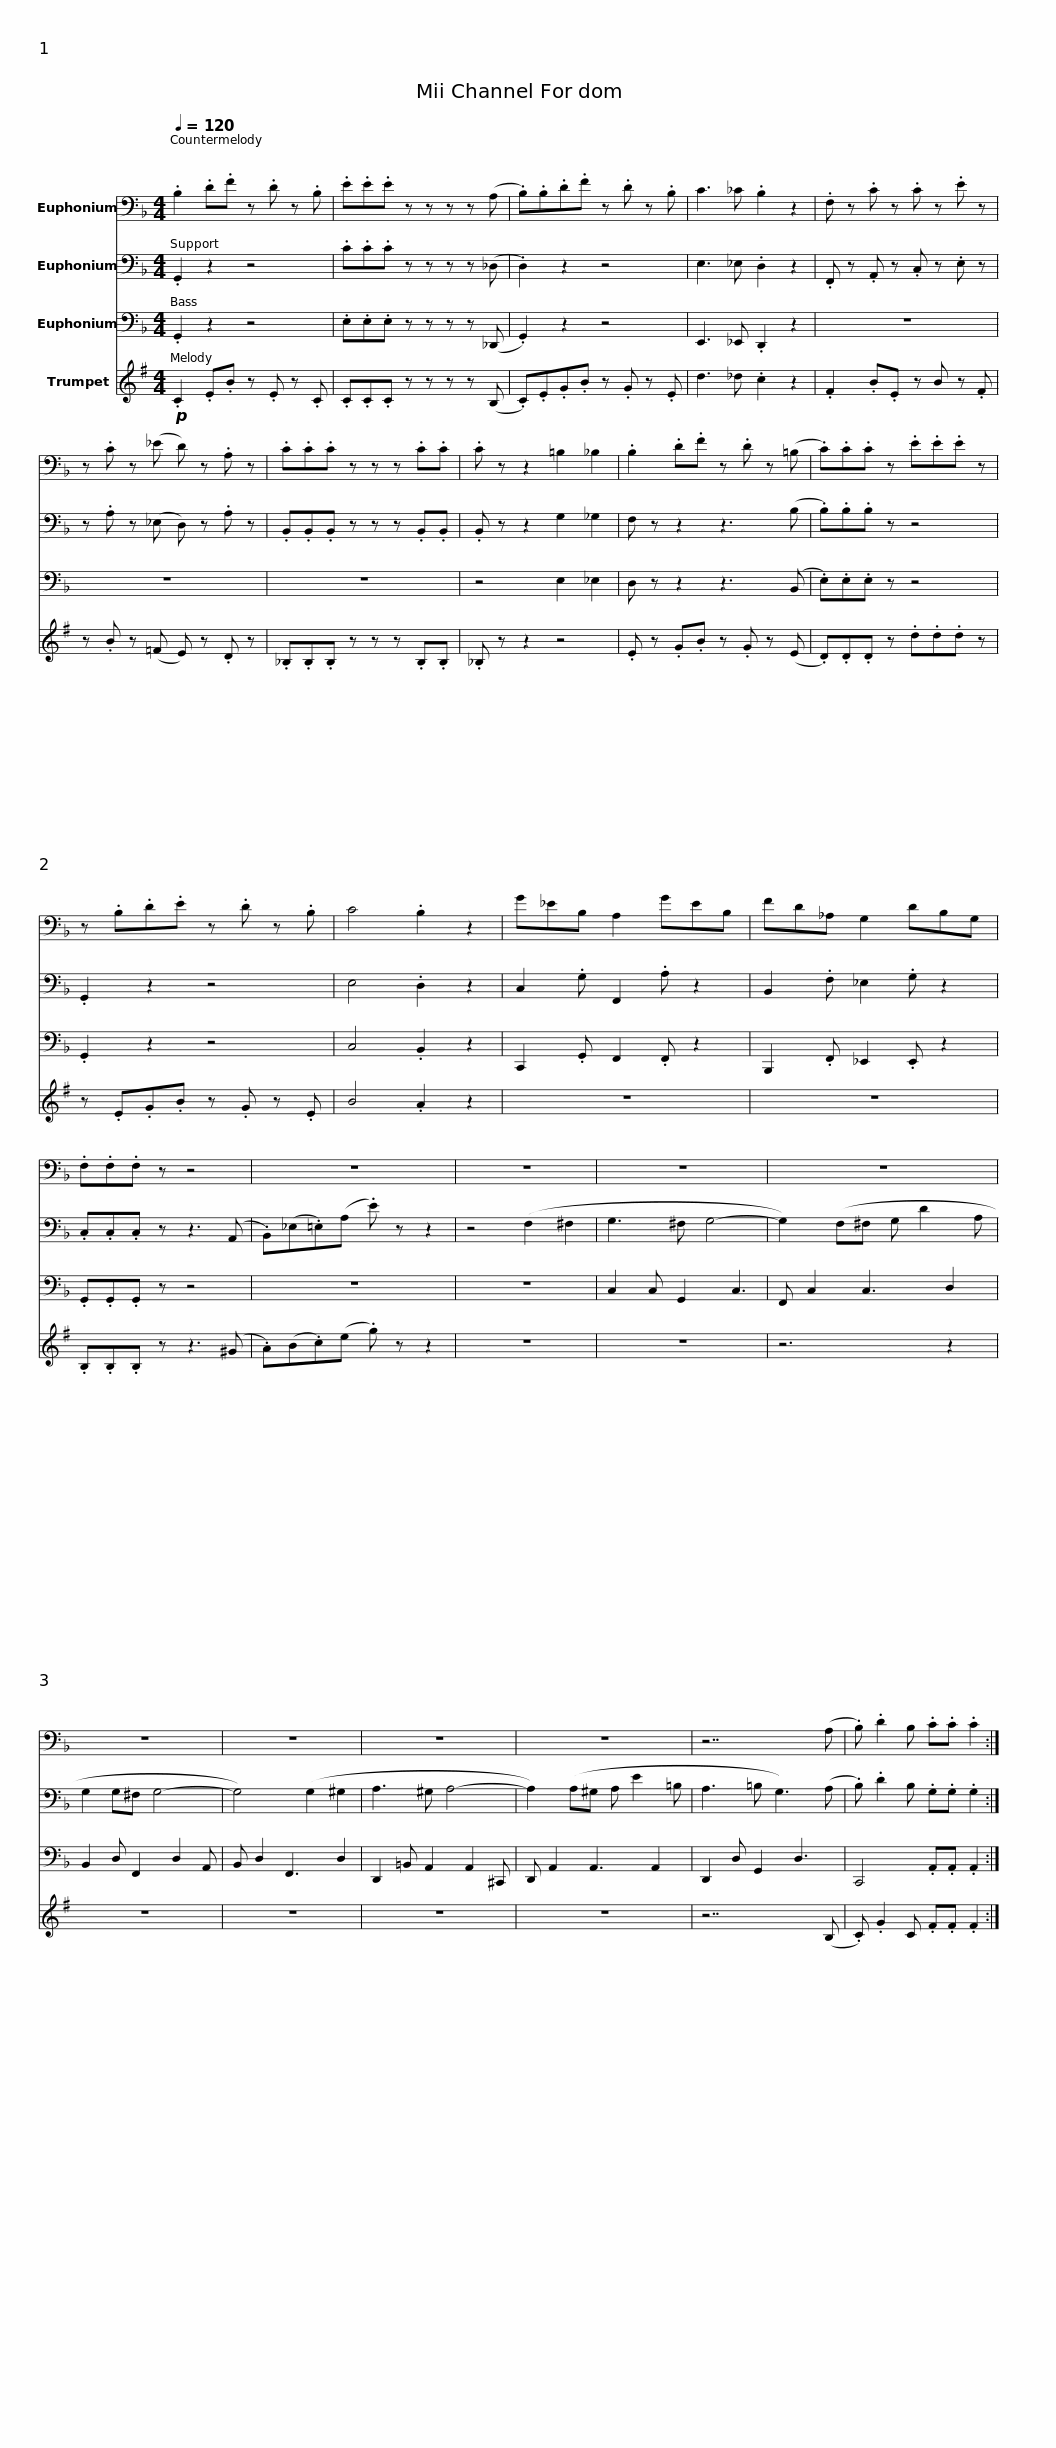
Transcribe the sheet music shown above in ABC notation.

X:1
%%score 1 2 3 4
L:1/8
Q:1/4=120
M:4/4
I:linebreak $
K:F
V:1 bass
V:2 bass
V:3 bass
V:4 treble transpose=-2
V:1
 .B,2 .D.F z .D z .B, | .E.E.E z z z z (A, | .B,).B,.D.F z .D z .B, | C3 _C .B,2 z2 | .F, z .C z .C z .E z | %5
 z .C z (_E D) z .A, z |$ .C.C.C z z z .C.C | .C z z2 =B,2 _B,2 | .B,2 .D.F z .D z (=B, | .C).C.C z .E.E.E z | %10
 z .B,.D.E z .D z .B, | C4 .B,2 z2 | G_EB, A,2 GEB, |$ FD_A, G,2 DB,G, | .F,.F,.F, z z4 | %15
 z8 | z8 | z8 | z8 | z8 |$ %20
 z8 | z8 | z8 | z7 (A, | .B,) .D2 B, .C.C .C2 :| %25
V:2
 .G,,2 z2 z4 | .C.C.C z z z z (_D, | .D,2) z2 z4 | E,3 _E, .D,2 z2 | .F,, z .A,, z .C, z .E, z | %5
 z .A, z (_E, D,) z .A, z |$ .B,,.B,,.B,, z z z .B,,.B,, | .B,, z z2 G,2 _G,2 | F, z z2 z3 (B, | .B,).B,.B, z z4 | %10
 .G,,2 z2 z4 | E,4 .D,2 z2 | C,2 .G, F,,2 .A, z2 |$ B,,2 .F, _E,2 .G, z2 | .C,.C,.C, z z3 (A,, | %15
 .B,,)(_E,.=E,)(A, .E) z z2 | z4 (F,2 ^F,2 | G,3 ^F, G,4- | G,2) (F,^F, G, D2 A, | G,2 G,^F, G,4- |$ %20
 G,4) (G,2 ^G,2 | A,3 ^G, A,4- | A,2) (A,^G, A, E2 =B, | A,3 =B, G,3) (A, | .B,) .D2 B, .G,.G, .G,2 :| %25
V:3
 .G,,2 z2 z4 | .E,.E,.E, z z z z (_D,, | .G,,2) z2 z4 | E,,3 _E,, .D,,2 z2 | z8 | %5
 z8 |$ z8 | z4 E,2 _E,2 | D, z z2 z3 (B,, | .E,).E,.E, z z4 | %10
 .G,,2 z2 z4 | C,4 .B,,2 z2 | C,,2 .G,, F,,2 .F,, z2 |$ B,,,2 .F,, _E,,2 .E,, z2 | .G,,.G,,.G,, z z4 | %15
 z8 | z8 | C,2 C, G,,2 C,3 | F,, C,2 C,3 D,2 | B,,2 D, F,,2 D,2 A,, |$ %20
 B,, D,2 F,,3 D,2 | D,,2 =B,, A,,2 A,,2 ^C,, | D,, A,,2 A,,3 A,,2 | D,,2 D, G,,2 D,3 | C,,4 .A,,.A,, .A,,2 :| %25
V:4
[K:G]!p! .C2 .E.B z .E z .C | .C.C.C z z z z (B, | .C).E.G.B z .G z .E | d3 _d .c2 z2 | .F2 .B.E z B z .F | %5
 z .B z (=F E) z .D z |$ ._B,.B,.B, z z z .B,.B, | ._B, z z2 z4 | .E z .G.B z .G z (E | .D).D.D z .d.d.d z | %10
 z .E.G.B z .G z .E | B4 .A2 z2 | z8 |$ z8 | .B,.B,.B, z z3 (^G | %15
 .A)(B.c)(e .g) z z2 | z8 | z8 | z6 z2 | z8 |$ %20
 z8 | z8 | z8 | z7 (B, | .C) .G2 C .F.F .F2 :| %25
